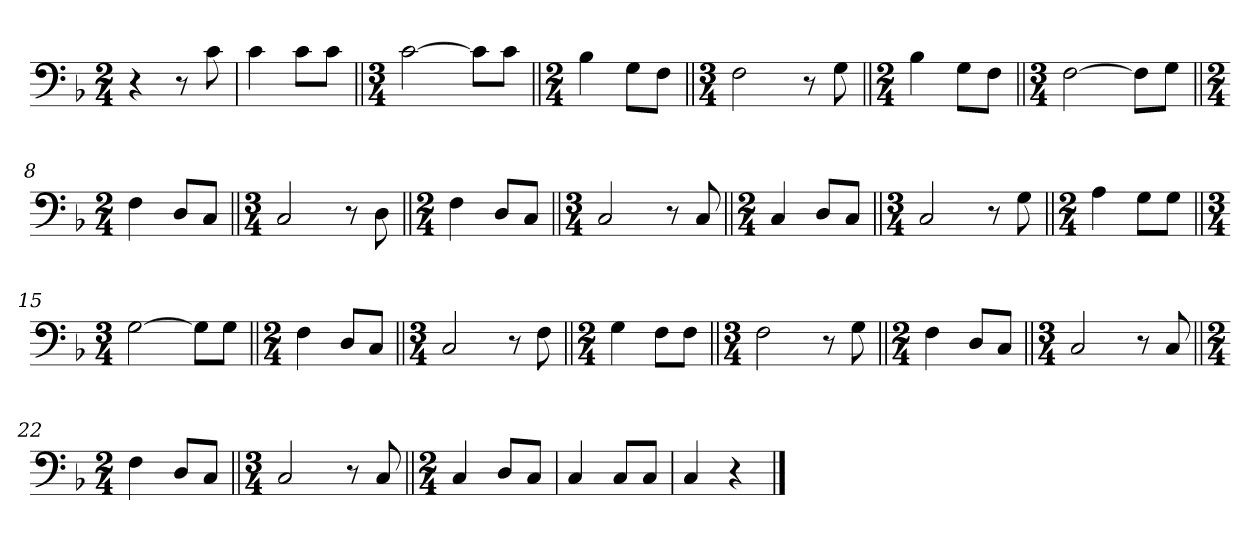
**kern
*part1
*staff1
*clefF4
*k[b-]
*M2/4
=1
4r
8r
8c\
=2
4c\
8c\L
8c\J
=3||
*M3/4
[2c\
8c\L]
8c\J
=4||
*M2/4
4B-\
8G\L
8F\J
=5||
*M3/4
2F\
8r
8G\
=6||
*M2/4
4B-\
8G\L
8F\J
=7||
*M3/4
[2F\
8F\L]
8G\J
=8||
*M2/4
4F\
8D/L
8C/J
=9||
*M3/4
2C/
8r
8D\
=10||
*M2/4
4F\
8D/L
8C/J
=11||
*M3/4
2C/
8r
8C/
=12||
*M2/4
4C/
8D/L
8C/J
=13||
*M3/4
2C/
8r
8G\
=14||
*M2/4
4A\
8G\L
8G\J
=15||
*M3/4
[2G\
8G\L]
8G\J
=16||
*M2/4
4F\
8D/L
8C/J
=17||
*M3/4
2C/
8r
8F\
=18||
*M2/4
4G\
8F\L
8F\J
=19||
*M3/4
2F\
8r
8G\
=20||
*M2/4
4F\
8D/L
8C/J
=21||
*M3/4
2C/
8r
8C/
=22||
*M2/4
4F\
8D/L
8C/J
=23||
*M3/4
2C/
8r
8C/
=24||
*M2/4
4C/
8D/L
8C/J
=25
4C/
8C/L
8C/J
=26
4C/
4r
==
*-
